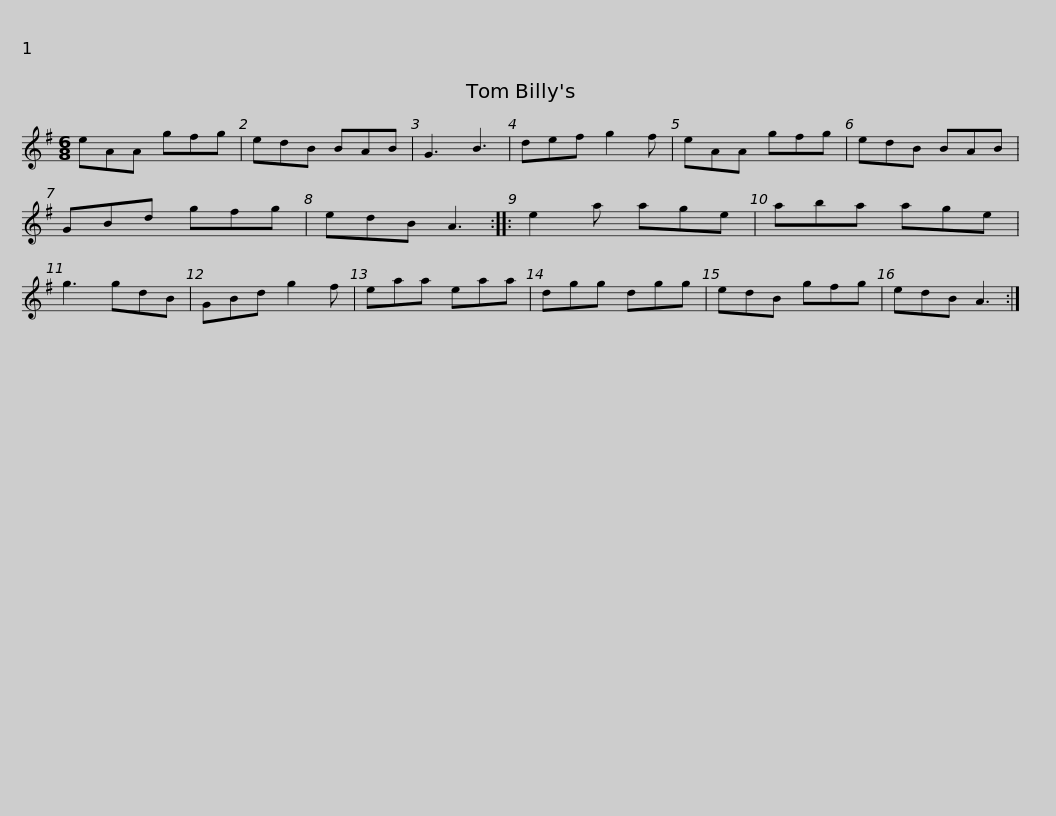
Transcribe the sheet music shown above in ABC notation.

X:1
L:1/8
M:6/8
I:linebreak $
K:G
V:1 treble
V:1
 eAA gfg | edB BAB | G3 B3 | def g2 f | eAA gfg | %5
 edB BAB | GBd gfg | edB A3 ::$ e2 a age | aba age | %10
 g3 gdB | GBd g2 f | eaa eaa | dgg dgg | edB gfg |$ %15
 edB A3 :| %16
